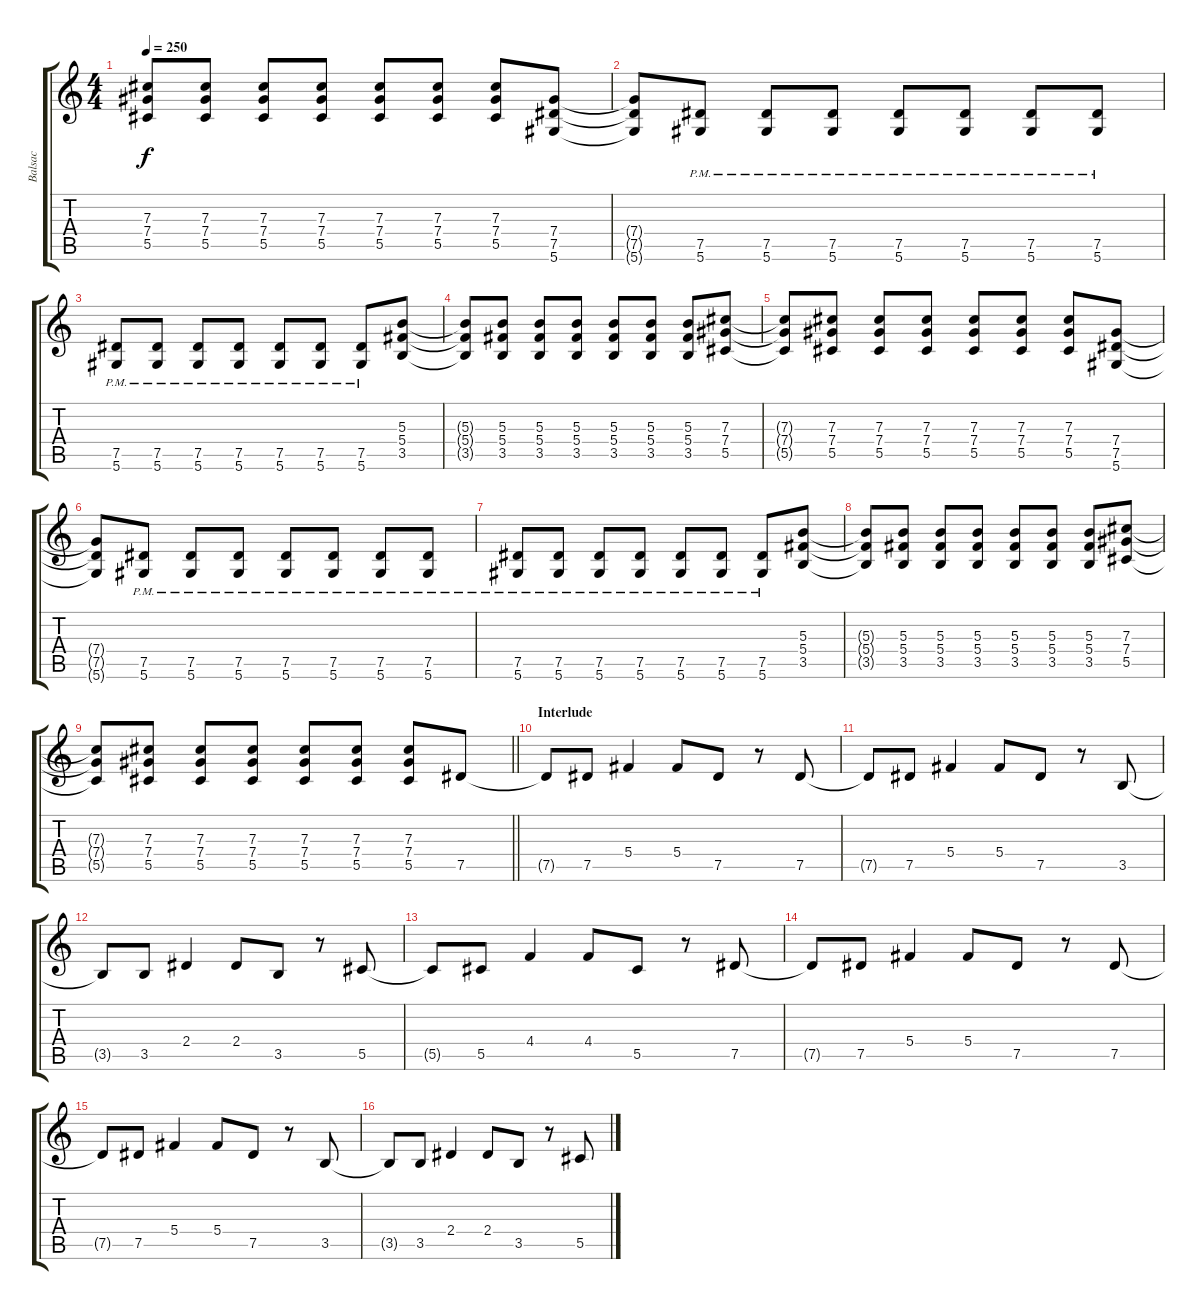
\track ("Balsac" "Balsac") {instrument overdrivenguitar}
\staff {score tabs}
\tuning (Eb4 Bb3 Gb3 Db3 Ab2 Eb2) {hide}
\ts (4 4)
\tempo 250
\clef g2
\ks c
(7.3{t} 7.4{t} 5.5{t}).8{dy f} (7.3 7.4 5.5).8 (7.3 7.4 5.5).8 (7.3 7.4 5.5).8 (7.3 7.4 5.5).8 (7.3 7.4 5.5).8 (7.3 7.4 5.5).8 (7.4 7.5 5.6).8 |
(7.4{t} 7.5{t} 5.6{t}).8 (7.5{pm} 5.6{pm}).8 (7.5{pm} 5.6{pm}).8 (7.5{pm} 5.6{pm}).8 (7.5{pm} 5.6{pm}).8 (7.5{pm} 5.6{pm}).8 (7.5{pm} 5.6{pm}).8 (7.5{pm} 5.6{pm}).8 |
(7.5{pm} 5.6{pm}).8 (7.5{pm} 5.6{pm}).8 (7.5{pm} 5.6{pm}).8 (7.5{pm} 5.6{pm}).8 (7.5{pm} 5.6{pm}).8 (7.5{pm} 5.6{pm}).8 (7.5{pm} 5.6{pm}).8 (5.3 5.4 3.5).8 |
(5.3{t} 5.4{t} 3.5{t}).8 (5.3 5.4 3.5).8 (5.3 5.4 3.5).8 (5.3 5.4 3.5).8 (5.3 5.4 3.5).8 (5.3 5.4 3.5).8 (5.3 5.4 3.5).8 (7.3 7.4 5.5).8 |
(7.3{t} 7.4{t} 5.5{t}).8 (7.3 7.4 5.5).8 (7.3 7.4 5.5).8 (7.3 7.4 5.5).8 (7.3 7.4 5.5).8 (7.3 7.4 5.5).8 (7.3 7.4 5.5).8 (7.4 7.5 5.6).8 |
(7.4{t} 7.5{t} 5.6{t}).8 (7.5{pm} 5.6{pm}).8 (7.5{pm} 5.6{pm}).8 (7.5{pm} 5.6{pm}).8 (7.5{pm} 5.6{pm}).8 (7.5{pm} 5.6{pm}).8 (7.5{pm} 5.6{pm}).8 (7.5{pm} 5.6{pm}).8 |
(7.5{pm} 5.6{pm}).8 (7.5{pm} 5.6{pm}).8 (7.5{pm} 5.6{pm}).8 (7.5{pm} 5.6{pm}).8 (7.5{pm} 5.6{pm}).8 (7.5{pm} 5.6{pm}).8 (7.5{pm} 5.6{pm}).8 (5.3 5.4 3.5).8 |
(5.3{t} 5.4{t} 3.5{t}).8 (5.3 5.4 3.5).8 (5.3 5.4 3.5).8 (5.3 5.4 3.5).8 (5.3 5.4 3.5).8 (5.3 5.4 3.5).8 (5.3 5.4 3.5).8 (7.3 7.4 5.5).8 |
\barLineRight lightlight
(7.3{t} 7.4{t} 5.5{t}).8 (7.3 7.4 5.5).8 (7.3 7.4 5.5).8 (7.3 7.4 5.5).8 (7.3 7.4 5.5).8 (7.3 7.4 5.5).8 (7.3 7.4 5.5).8 7.5.8 |
\section ("" "Interlude")
7.5{t}.8 7.5.8 5.4.4 5.4.8 7.5.8 r.8 7.5.8 |
7.5{t}.8 7.5.8 5.4.4 5.4.8 7.5.8 r.8 3.5.8 |
3.5{t}.8 3.5.8 2.4.4 2.4.8 3.5.8 r.8 5.5.8 |
5.5{t}.8 5.5.8 4.4.4 4.4.8 5.5.8 r.8 7.5.8 |
7.5{t}.8 7.5.8 5.4.4 5.4.8 7.5.8 r.8 7.5.8 |
7.5{t}.8 7.5.8 5.4.4 5.4.8 7.5.8 r.8 3.5.8 |
3.5{t}.8 3.5.8 2.4.4 2.4.8 3.5.8 r.8 5.5.8
